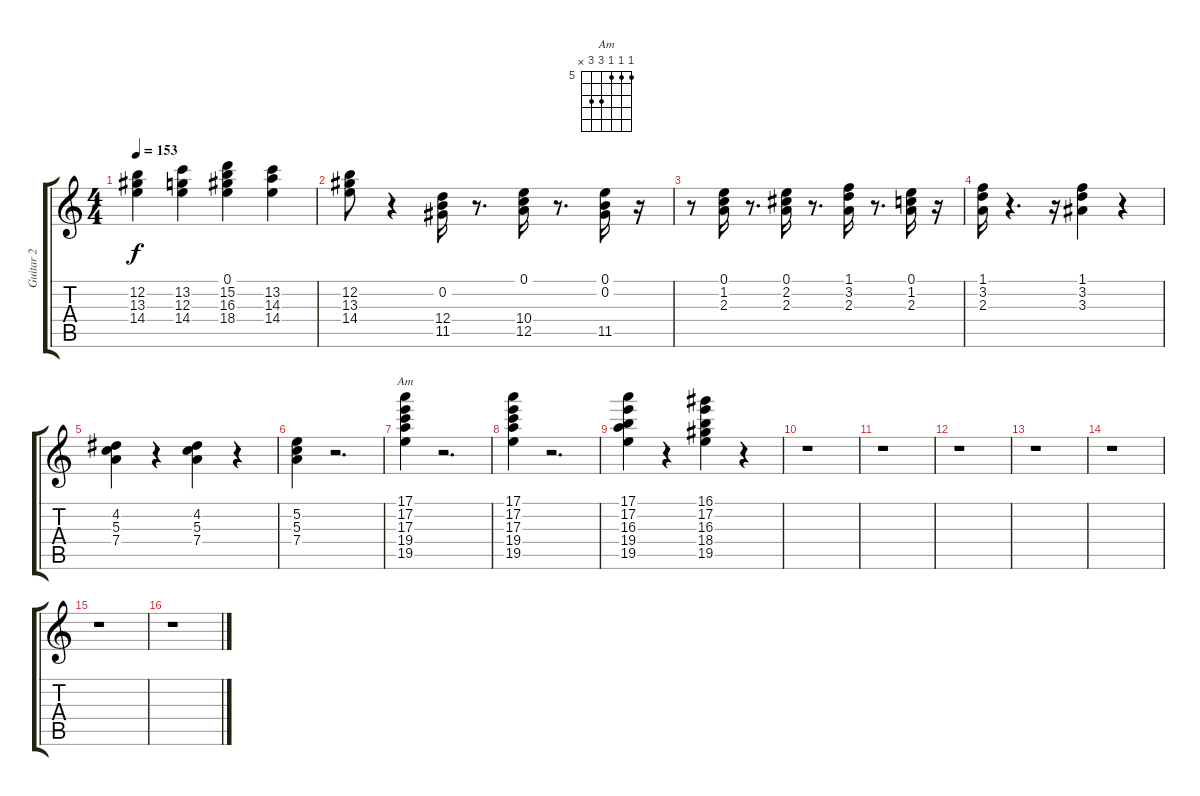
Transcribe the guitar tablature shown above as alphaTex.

\track ("Guitar 2" "Guitar 2") {instrument acousticguitarnylon}
\staff {score tabs}
\tuning (E4 B3 G3 D3 A2 E2) {hide}
\chord ("Am" 5 5 5 7 7 x) {firstfret 5}
\ts (4 4)
\tempo 153
\clef g2
\ks c
(12.2 13.3 14.4).4{dy f} (13.2 12.3 14.4).4 (0.1 15.2 16.3 18.4).4 (13.2 14.3 14.4).4 |
(12.2 13.3 14.4).8 r.4 (0.2 12.4 11.5).16{instrument acousticguitarnylon} r.8{d} (0.1 10.4 12.5).16 r.8{d} (0.1 0.2 11.5).16 r.16 |
r.8 (0.1 1.2 2.3).16 r.8{d} (0.1 2.2 2.3).16 r.8{d} (1.1 3.2 2.3).16 r.8{d} (0.1 1.2 2.3).16 r.16 |
(1.1 3.2 2.3).16 r.4{d} r.16 (1.1 3.2 3.3).4 r.4 |
(4.2 5.3 7.4).4 r.4 (4.2 5.3 7.4).4 r.4 |
(5.2 5.3 7.4).4 r.2{d} |
(17.1 17.2 17.3 19.4 19.5).4{ch "Am"} r.2{d} |
(17.1 17.2 17.3 19.4 19.5).4 r.2{d} |
(17.1 17.2 16.3 19.4 19.5).4 r.4 (16.1 17.2 16.3 18.4 19.5).4 r.4 |
r.1 |
r.1 |
r.1 |
r.1 |
r.1 |
r.1 |
r.1
